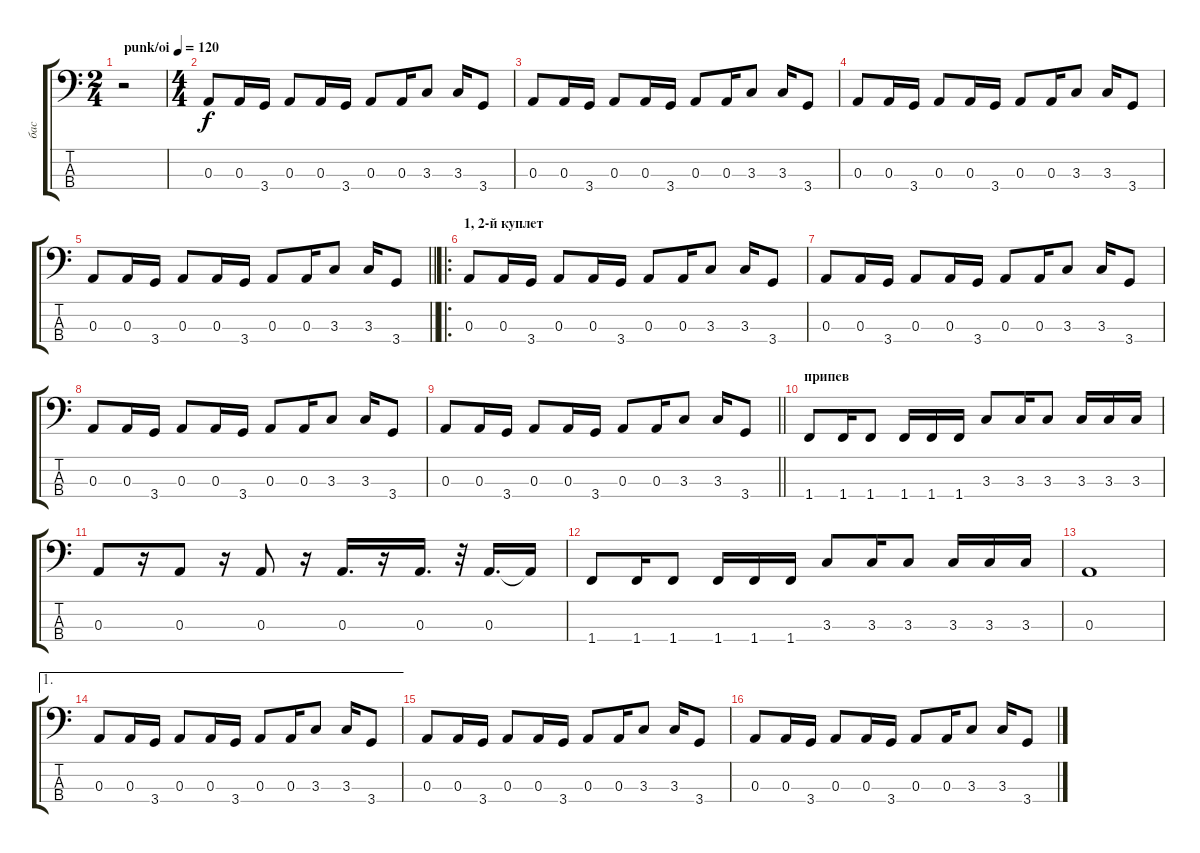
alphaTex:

\track ("бас" "бас") {instrument electricbasspick}
\staff {score tabs}
\tuning (G2 D2 A1 E1) {hide}
\ts (2 4)
\tempo (120 "punk/oi")
\clef f4
\ks c
r.2{dy f instrument electricbasspick} |
\ts (4 4)
0.3.8 0.3.16 3.4.16 0.3.8 0.3.16 3.4.16 0.3.8 0.3.16 3.3.8 3.3.16 3.4.8 |
0.3.8 0.3.16 3.4.16 0.3.8 0.3.16 3.4.16 0.3.8 0.3.16 3.3.8 3.3.16 3.4.8 |
0.3.8 0.3.16 3.4.16 0.3.8 0.3.16 3.4.16 0.3.8 0.3.16 3.3.8 3.3.16 3.4.8 |
\barLineRight lightlight
0.3.8 0.3.16 3.4.16 0.3.8 0.3.16 3.4.16 0.3.8 0.3.16 3.3.8 3.3.16 3.4.8 |
\ro
\section ("" "1, 2-й куплет")
0.3.8 0.3.16 3.4.16 0.3.8 0.3.16 3.4.16 0.3.8 0.3.16 3.3.8 3.3.16 3.4.8 |
0.3.8 0.3.16 3.4.16 0.3.8 0.3.16 3.4.16 0.3.8 0.3.16 3.3.8 3.3.16 3.4.8 |
0.3.8 0.3.16 3.4.16 0.3.8 0.3.16 3.4.16 0.3.8 0.3.16 3.3.8 3.3.16 3.4.8 |
\barLineRight lightlight
0.3.8 0.3.16 3.4.16 0.3.8 0.3.16 3.4.16 0.3.8 0.3.16 3.3.8 3.3.16 3.4.8 |
\section ("" "припев")
1.4.8 1.4.16 1.4.8 1.4.16 1.4.16 1.4.16 3.3.8 3.3.16 3.3.8 3.3.16 3.3.16 3.3.16 |
0.3.8 r.16 0.3.8 r.16 0.3.8 r.16 0.3.16{d} r.16 0.3.16{d} r.32 0.3.16{d} 0.3{t}.16 |
1.4.8 1.4.16 1.4.8 1.4.16 1.4.16 1.4.16 3.3.8 3.3.16 3.3.8 3.3.16 3.3.16 3.3.16 |
0.3.1 |
\ae 1
0.3.8 0.3.16 3.4.16 0.3.8 0.3.16 3.4.16 0.3.8 0.3.16 3.3.8 3.3.16 3.4.8 |
0.3.8 0.3.16 3.4.16 0.3.8 0.3.16 3.4.16 0.3.8 0.3.16 3.3.8 3.3.16 3.4.8 |
0.3.8 0.3.16 3.4.16 0.3.8 0.3.16 3.4.16 0.3.8 0.3.16 3.3.8 3.3.16 3.4.8
